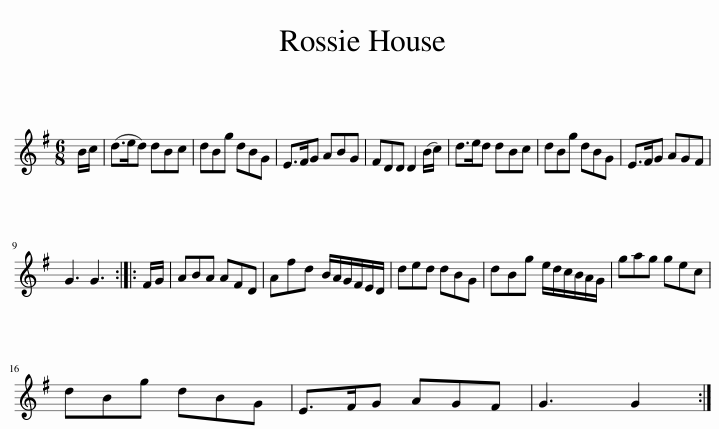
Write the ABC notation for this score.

X:1
L:1/8
M:6/8
I:linebreak $
K:G
V:1 treble
V:1
 B/c/ | (d>ed) dBc | dBg dBG | E>FG ABG | FDD D2 (B/c/) | %5
 d>ed dBc | dBg dBG | E>FG AGF |$ G3 G3 :: F/G/ | %10
 ABA AFD | Afd B/A/G/F/E/D/ | ded dBG | dBg e/d/c/B/A/G/ | gag gec |$ %15
 dBg dBG | E>FG AGF | G3 G2 :| %18
